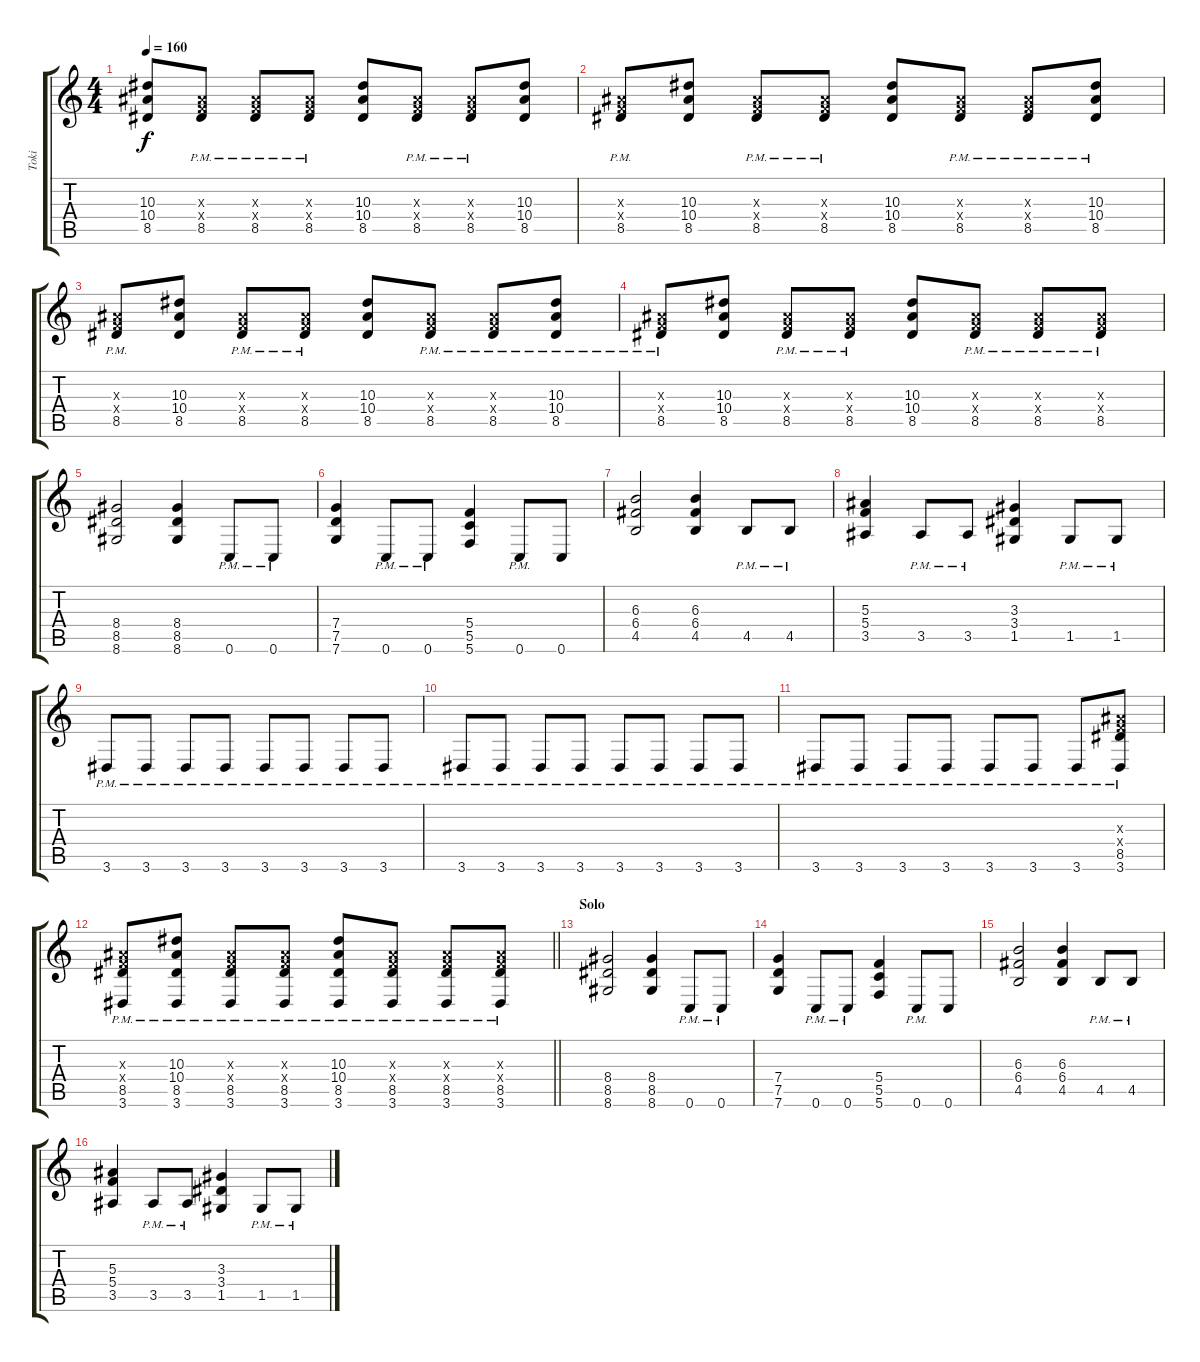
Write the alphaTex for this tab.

\track ("Toki" "Toki") {instrument distortionguitar}
\staff {score tabs}
\tuning (D4 A3 F3 C3 G2 C2) {hide}
\ts (4 4)
\tempo 160
\clef g2
\ks c
(10.3 10.4 8.5).8{dy f} (0.3{x} 10.4{pm x} 8.5{pm}).8 (0.3{x} 10.4{pm x} 8.5{pm}).8 (0.3{x} 10.4{pm x} 8.5{pm}).8 (10.3 10.4 8.5).8 (0.3{x} 10.4{pm x} 8.5{pm}).8 (0.3{x} 10.4{pm x} 8.5{pm}).8 (10.3 10.4 8.5).8 |
(0.3{x} 10.4{pm x} 8.5{pm}).8 (10.3 10.4 8.5).8 (0.3{x} 10.4{pm x} 8.5{pm}).8 (0.3{x} 10.4{pm x} 8.5{pm}).8 (10.3 10.4 8.5).8 (0.3{x} 10.4{pm x} 8.5{pm}).8 (0.3{x} 10.4{pm x} 8.5{pm}).8 (10.3 10.4{pm} 8.5).8 |
(0.3{x} 10.4{pm x} 8.5{pm}).8 (10.3 10.4 8.5).8 (0.3{x} 10.4{pm x} 8.5{pm}).8 (0.3{x} 10.4{pm x} 8.5{pm}).8 (10.3 10.4 8.5).8 (0.3{x} 10.4{pm x} 8.5{pm}).8 (0.3{x} 10.4{pm x} 8.5{pm}).8 (10.3 10.4{pm} 8.5).8 |
(0.3{x} 10.4{pm x} 8.5{pm}).8 (10.3 10.4 8.5).8 (0.3{x} 10.4{pm x} 8.5{pm}).8 (0.3{x} 10.4{pm x} 8.5{pm}).8 (10.3 10.4 8.5).8 (0.3{x} 10.4{pm x} 8.5{pm}).8 (0.3{x} 10.4{pm x} 8.5{pm}).8 (0.3{x} 10.4{pm x} 8.5{pm}).8 |
(8.4 8.5 8.6).2 (8.4 8.5 8.6).4 0.6{pm}.8 0.6{pm}.8 |
(7.4 7.5 7.6).4 0.6{pm}.8 0.6{pm}.8 (5.4 5.5 5.6).4 0.6{pm}.8 0.6.8 |
(6.3 6.4 4.5).2 (6.3 6.4 4.5).4 4.5{pm}.8 4.5{pm}.8 |
(5.3 5.4 3.5).4 3.5{pm}.8 3.5{pm}.8 (3.3 3.4 1.5).4 1.5{pm}.8 1.5{pm}.8 |
3.6{pm}.8 3.6{pm}.8 3.6{pm}.8 3.6{pm}.8 3.6{pm}.8 3.6{pm}.8 3.6{pm}.8 3.6{pm}.8 |
3.6{pm}.8 3.6{pm}.8 3.6{pm}.8 3.6{pm}.8 3.6{pm}.8 3.6{pm}.8 3.6{pm}.8 3.6{pm}.8 |
3.6{pm}.8 3.6{pm}.8 3.6{pm}.8 3.6{pm}.8 3.6{pm}.8 3.6{pm}.8 3.6{pm}.8 (0.3{x} 10.4{pm x} 8.5{pm} 3.6{pm}).8 |
\barLineRight lightlight
(0.3{x} 10.4{pm x} 8.5{pm} 3.6{pm}).8 (10.3 10.4 8.5 3.6{pm}).8 (0.3{x} 10.4{pm x} 8.5{pm} 3.6{pm}).8 (0.3{x} 10.4{pm x} 8.5{pm} 3.6).8 (10.3 10.4 8.5 3.6{pm}).8 (0.3{x} 10.4{pm x} 8.5{pm} 3.6{pm}).8 (0.3{x} 10.4{pm x} 8.5{pm} 3.6{pm}).8 (0.3{x} 10.4{pm x} 8.5{pm} 3.6{pm}).8 |
\section ("" "Solo")
(8.4 8.5 8.6).2 (8.4 8.5 8.6).4 0.6{pm}.8 0.6{pm}.8 |
(7.4 7.5 7.6).4 0.6{pm}.8 0.6{pm}.8 (5.4 5.5 5.6).4 0.6{pm}.8 0.6.8 |
(6.3 6.4 4.5).2 (6.3 6.4 4.5).4 4.5{pm}.8 4.5{pm}.8 |
(5.3 5.4 3.5).4 3.5{pm}.8 3.5{pm}.8 (3.3 3.4 1.5).4 1.5{pm}.8 1.5{pm}.8
